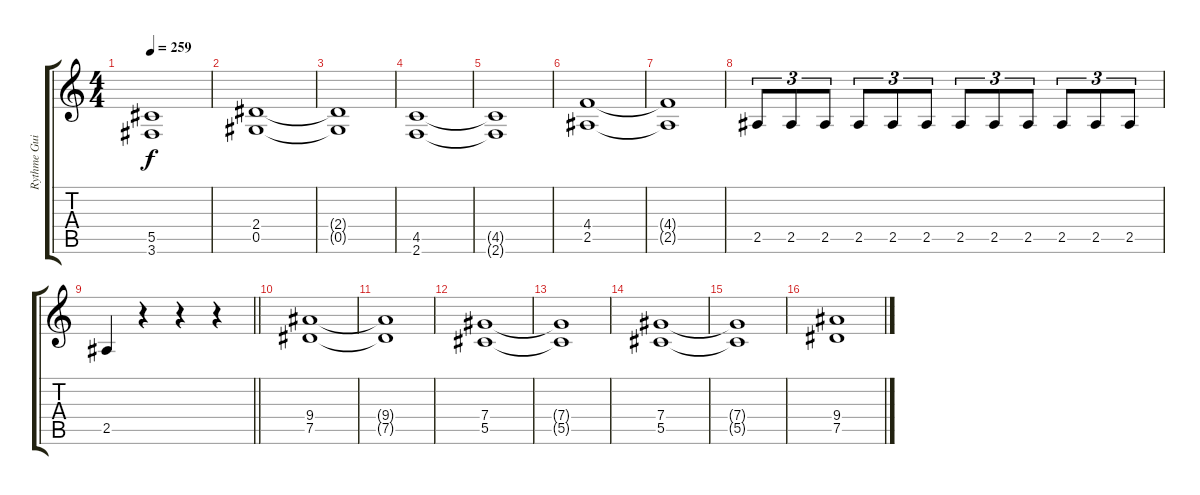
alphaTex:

\track ("Rythme Guitar" "Rythme Gui") {instrument overdrivenguitar}
\staff {score tabs}
\tuning (Eb4 Bb3 Gb3 Db3 Ab2 Eb2) {hide}
\ts (4 4)
\tempo 259
\clef g2
\ks c
(5.5{t} 3.6{t}).1{dy f} |
(2.4 0.5).1 |
(2.4{t} 0.5{t}).1 |
(4.5 2.6).1 |
(4.5{t} 2.6{t}).1 |
(4.4 2.5).1 |
(4.4{t} 2.5{t}).1 |
2.5.8{tu (3 2)} 2.5.8{tu (3 2)} 2.5.8{tu (3 2)} 2.5.8{tu (3 2)} 2.5.8{tu (3 2)} 2.5.8{tu (3 2)} 2.5.8{tu (3 2)} 2.5.8{tu (3 2)} 2.5.8{tu (3 2)} 2.5.8{tu (3 2)} 2.5.8{tu (3 2)} 2.5.8{tu (3 2)} |
\barLineRight lightlight
2.5.4 r.4 r.4 r.4 |
(9.4 7.5).1 |
(9.4{t} 7.5{t}).1 |
(7.4 5.5).1 |
(7.4{t} 5.5{t}).1 |
(7.4 5.5).1 |
(7.4{t} 5.5{t}).1 |
(9.4 7.5).1
